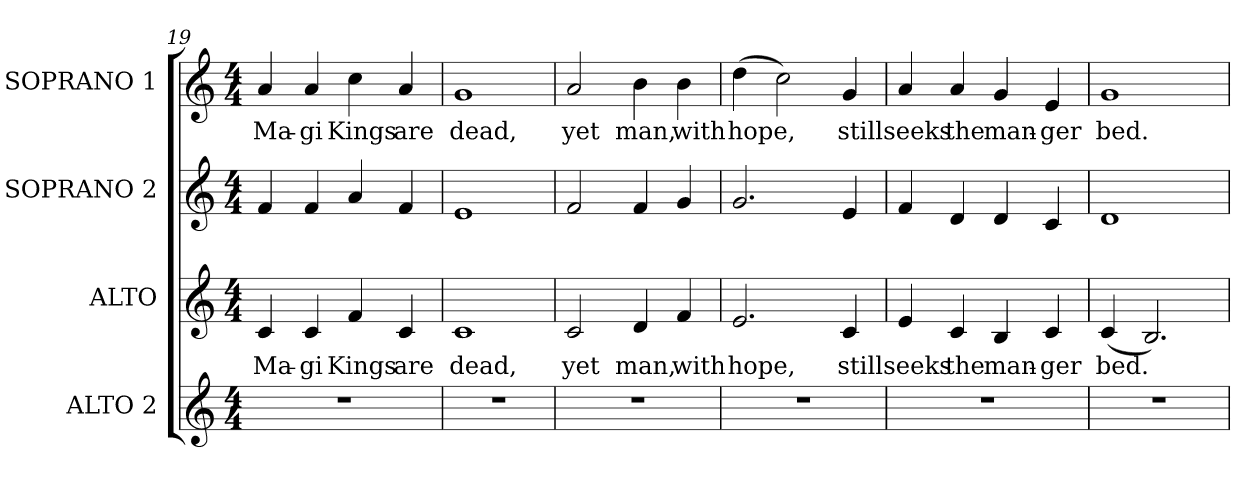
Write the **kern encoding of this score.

**kern	**kern	**text	**kern	**kern	**text
*part4	*part3	*part3	*part2	*part1	*part1
*staff4	*staff3	*staff3	*staff2	*staff1	*staff1
*I"ALTO 2	*I"ALTO	*	*I"SOPRANO 2	*I"SOPRANO 1	*
*I'A.	*I'A.	*	*I'S.	*I'S.	*
*clefG2	*clefG2	*	*clefG2	*clefG2	*
*k[]	*k[]	*	*k[]	*k[]	*
*C:	*C:	*	*C:	*C:	*
*M4/4	*M4/4	*	*M4/4	*M4/4	*
=19	=19	=19	=19	=19	=19
!	!	!LO:LY:b:color=#000000	!	!	!
!	!	!	!	!	!LO:LY:b:color=#000000
1r	4ci/	Ma-	4fi/	4ai/	Ma-
!	!	!LO:LY:b:color=#000000	!	!	!
!	!	!	!	!	!LO:LY:b:color=#000000
.	4ci/	-gi	4fi/	4ai/	-gi
!	!	!LO:LY:b:color=#000000	!	!	!
!	!	!	!	!	!LO:LY:b:color=#000000
.	4fi/	Kings	4ai/	4cci\	Kings
!	!	!LO:LY:b:color=#000000	!	!	!
!	!	!	!	!	!LO:LY:b:color=#000000
.	4ci/	are	4fi/	4ai/	are
=20	=20	=20	=20	=20	=20
!	!	!LO:LY:b:color=#000000	!	!	!
!	!	!	!	!	!LO:LY:b:color=#000000
1r	1ci	dead,	1ei	1gi	dead,
!!LO:LB:g=z
=21	=21	=21	=21	=21	=21
!	!	!LO:LY:b:color=#000000	!	!	!
!	!	!	!	!	!LO:LY:b:color=#000000
1r	2ci/	yet	2fi/	2ai/	yet
!	!	!LO:LY:b:color=#000000	!	!	!
!	!	!	!	!	!LO:LY:b:color=#000000
.	4di/	man,	4fi/	4bi\	man,
!	!	!LO:LY:b:color=#000000	!	!	!
!	!	!	!	!	!LO:LY:b:color=#000000
.	4fi/	with	4gi/	4bi\	with
=22	=22	=22	=22	=22	=22
!	!	!LO:LY:b:color=#000000	!	!	!
!	!	!	!	!	!LO:LY:b:color=#000000
1r	2.ei/	hope,	2.gi/	(4ddi\	hope,
.	.	.	.	2cci\)	.
!	!	!LO:LY:b:color=#000000	!	!	!
!	!	!	!	!	!LO:LY:b:color=#000000
.	4ci/	still	4ei/	4gi/	still
=23	=23	=23	=23	=23	=23
!	!	!LO:LY:b:color=#000000	!	!	!
!	!	!	!	!	!LO:LY:b:color=#000000
1r	4ei/	seeks	4fi/	4ai/	seeks
!	!	!LO:LY:b:color=#000000	!	!	!
!	!	!	!	!	!LO:LY:b:color=#000000
.	4ci/	the	4di/	4ai/	the
!	!	!LO:LY:b:color=#000000	!	!	!
!	!	!	!	!	!LO:LY:b:color=#000000
.	4Bi/	man-	4di/	4gi/	man-
!	!	!LO:LY:b:color=#000000	!	!	!
!	!	!	!	!	!LO:LY:b:color=#000000
.	4ci/	-ger	4ci/	4ei/	-ger
=24	=24	=24	=24	=24	=24
!	!	!LO:LY:b:color=#000000	!	!	!
!	!	!	!	!	!LO:LY:b:color=#000000
1r	(4ci/	bed.	1di	1gi	bed.
.	2.Bi/)	.	.	.	.
=	=	=	=	=	=
*-	*-	*-	*-	*-	*-
